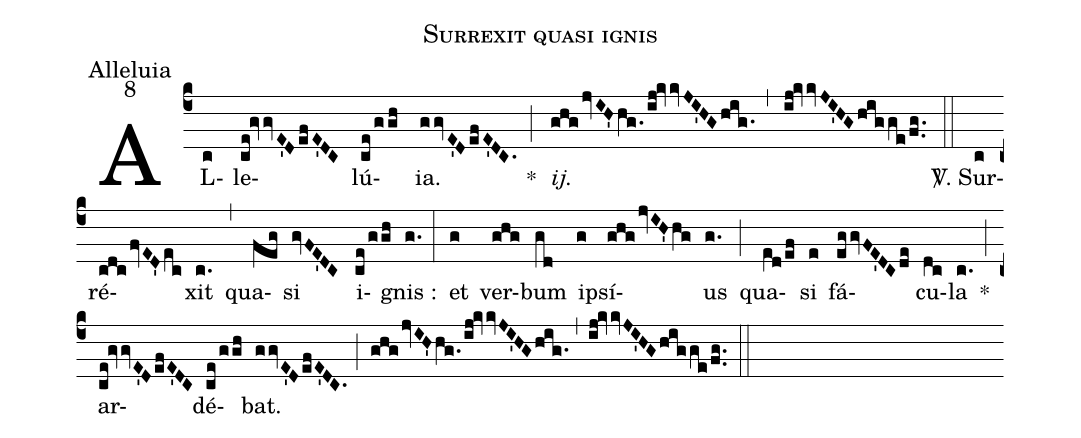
name:Surrexit quasi ignis;
office-part:Alleluia;
mode:8;
%%
(c4) AL(c)le(ce!gvvE'DefE'DC)lú(ce/ggh){ia}.(ggvE'DefE'DC.) <clear>*(;) <i>ij.</i>(ghgjvIH'hg./ij!kvvJI'HGhig.) (,) (ij!kvvJI'HGhigge/fg..) (::) <sp>V/</sp>. Sur(c)ré(cdcfvED'ec)xit(c.) (,) qua(feg)si(gvFE'DC) i(ce/ggh)gnis :(g.) (:) et(g) ver(ghg)bum(gd) i(g)psí(ghgjvIH'hg)us(g.) (;) qua(e[ll:1]d/ef)si(e) fá(eggvFE'DCde)cu(dc)la(c.) *(;) ar(ce!gvvE'DefE'DC)dé(ce/ggh)bat.(ggvE'DefE'DC.) (;) (ghgjvIH'hg./ij!kvvJI'HGhig.) (,) (ij!kvvJI'HGhigge/fg..) (::)
